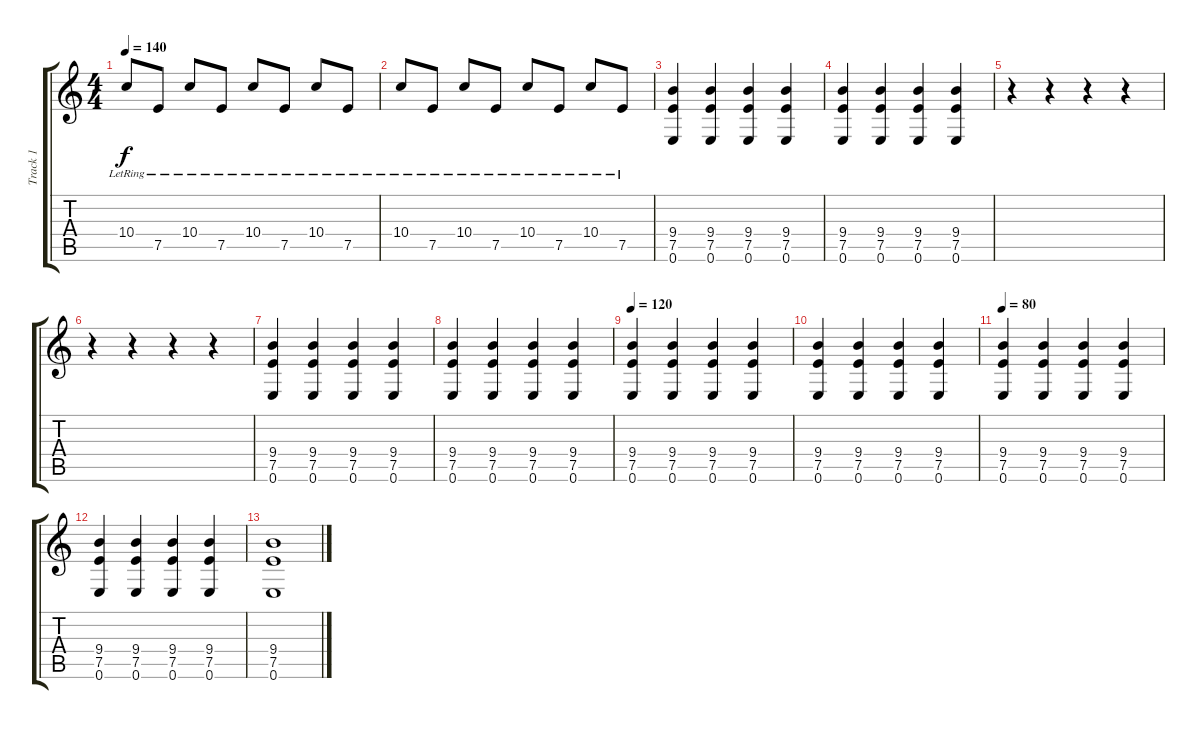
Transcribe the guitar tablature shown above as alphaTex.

\track ("Track 1" "Track 1") {instrument overdrivenguitar}
\staff {score tabs}
\tuning (E4 B3 G3 D3 A2 E2) {hide}
\ts (4 4)
\tempo 140
\clef g2
\ks c
10.4{lr}.8{dy f} 7.5{lr}.8 10.4{lr}.8 7.5{lr}.8 10.4{lr}.8 7.5{lr}.8 10.4{lr}.8 7.5{lr}.8 |
10.4{lr}.8 7.5{lr}.8 10.4{lr}.8 7.5{lr}.8 10.4{lr}.8 7.5{lr}.8 10.4{lr}.8 7.5{lr}.8 |
(9.4 7.5 0.6).4 (9.4 7.5 0.6).4 (9.4 7.5 0.6).4 (9.4 7.5 0.6).4 |
(9.4 7.5 0.6).4 (9.4 7.5 0.6).4 (9.4 7.5 0.6).4 (9.4 7.5 0.6).4 |
r.4 r.4 r.4 r.4 |
r.4 r.4 r.4 r.4 |
(9.4 7.5 0.6).4 (9.4 7.5 0.6).4 (9.4 7.5 0.6).4 (9.4 7.5 0.6).4 |
(9.4 7.5 0.6).4 (9.4 7.5 0.6).4 (9.4 7.5 0.6).4 (9.4 7.5 0.6).4 |
\tempo 120
(9.4 7.5 0.6).4 (9.4 7.5 0.6).4 (9.4 7.5 0.6).4 (9.4 7.5 0.6).4 |
(9.4 7.5 0.6).4 (9.4 7.5 0.6).4 (9.4 7.5 0.6).4 (9.4 7.5 0.6).4 |
\tempo 80
(9.4 7.5 0.6).4 (9.4 7.5 0.6).4 (9.4 7.5 0.6).4 (9.4 7.5 0.6).4 |
(9.4 7.5 0.6).4 (9.4 7.5 0.6).4 (9.4 7.5 0.6).4 (9.4 7.5 0.6).4 |
(9.4 7.5 0.6).1
